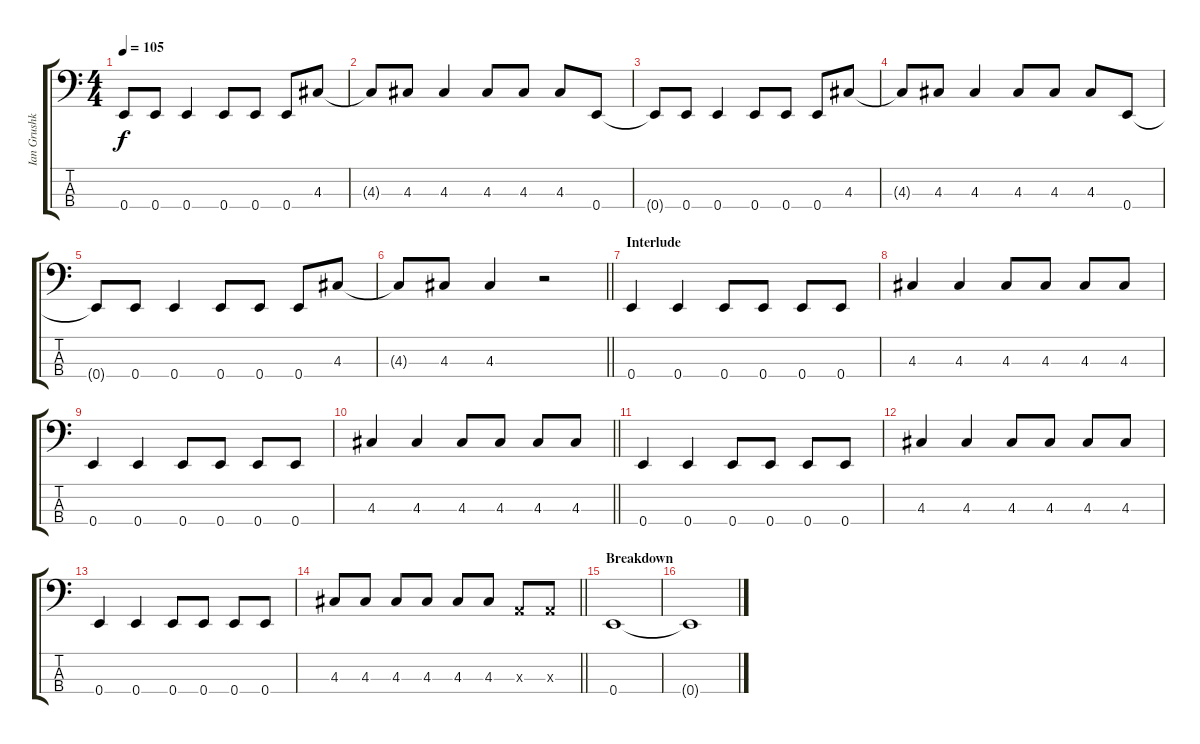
\track ("Ian Grushka" "Ian Grushk") {instrument electricbassfinger}
\staff {score tabs}
\tuning (G2 D2 A1 E1) {hide}
\ts (4 4)
\tempo 105
\clef f4
\ks c
0.4{t}.8{dy f} 0.4.8 0.4.4 0.4.8 0.4.8 0.4.8 4.3.8 |
4.3{t}.8 4.3.8 4.3.4 4.3.8 4.3.8 4.3.8 0.4.8 |
0.4{t}.8 0.4.8 0.4.4 0.4.8 0.4.8 0.4.8 4.3.8 |
4.3{t}.8 4.3.8 4.3.4 4.3.8 4.3.8 4.3.8 0.4.8 |
0.4{t}.8 0.4.8 0.4.4 0.4.8 0.4.8 0.4.8 4.3.8 |
\barLineRight lightlight
4.3{t}.8 4.3.8 4.3.4 r.2 |
\section ("" "Interlude")
0.4.4 0.4.4 0.4.8 0.4.8 0.4.8 0.4.8 |
4.3.4 4.3.4 4.3.8 4.3.8 4.3.8 4.3.8 |
0.4.4 0.4.4 0.4.8 0.4.8 0.4.8 0.4.8 |
\barLineRight lightlight
4.3.4 4.3.4 4.3.8 4.3.8 4.3.8 4.3.8 |
0.4.4 0.4.4 0.4.8 0.4.8 0.4.8 0.4.8 |
4.3.4 4.3.4 4.3.8 4.3.8 4.3.8 4.3.8 |
0.4.4 0.4.4 0.4.8 0.4.8 0.4.8 0.4.8 |
\barLineRight lightlight
4.3.8 4.3.8 4.3.8 4.3.8 4.3.8 4.3.8 0.3{x}.8 0.3{x}.8 |
\section ("" "Breakdown")
0.4.1 |
0.4{t}.1
